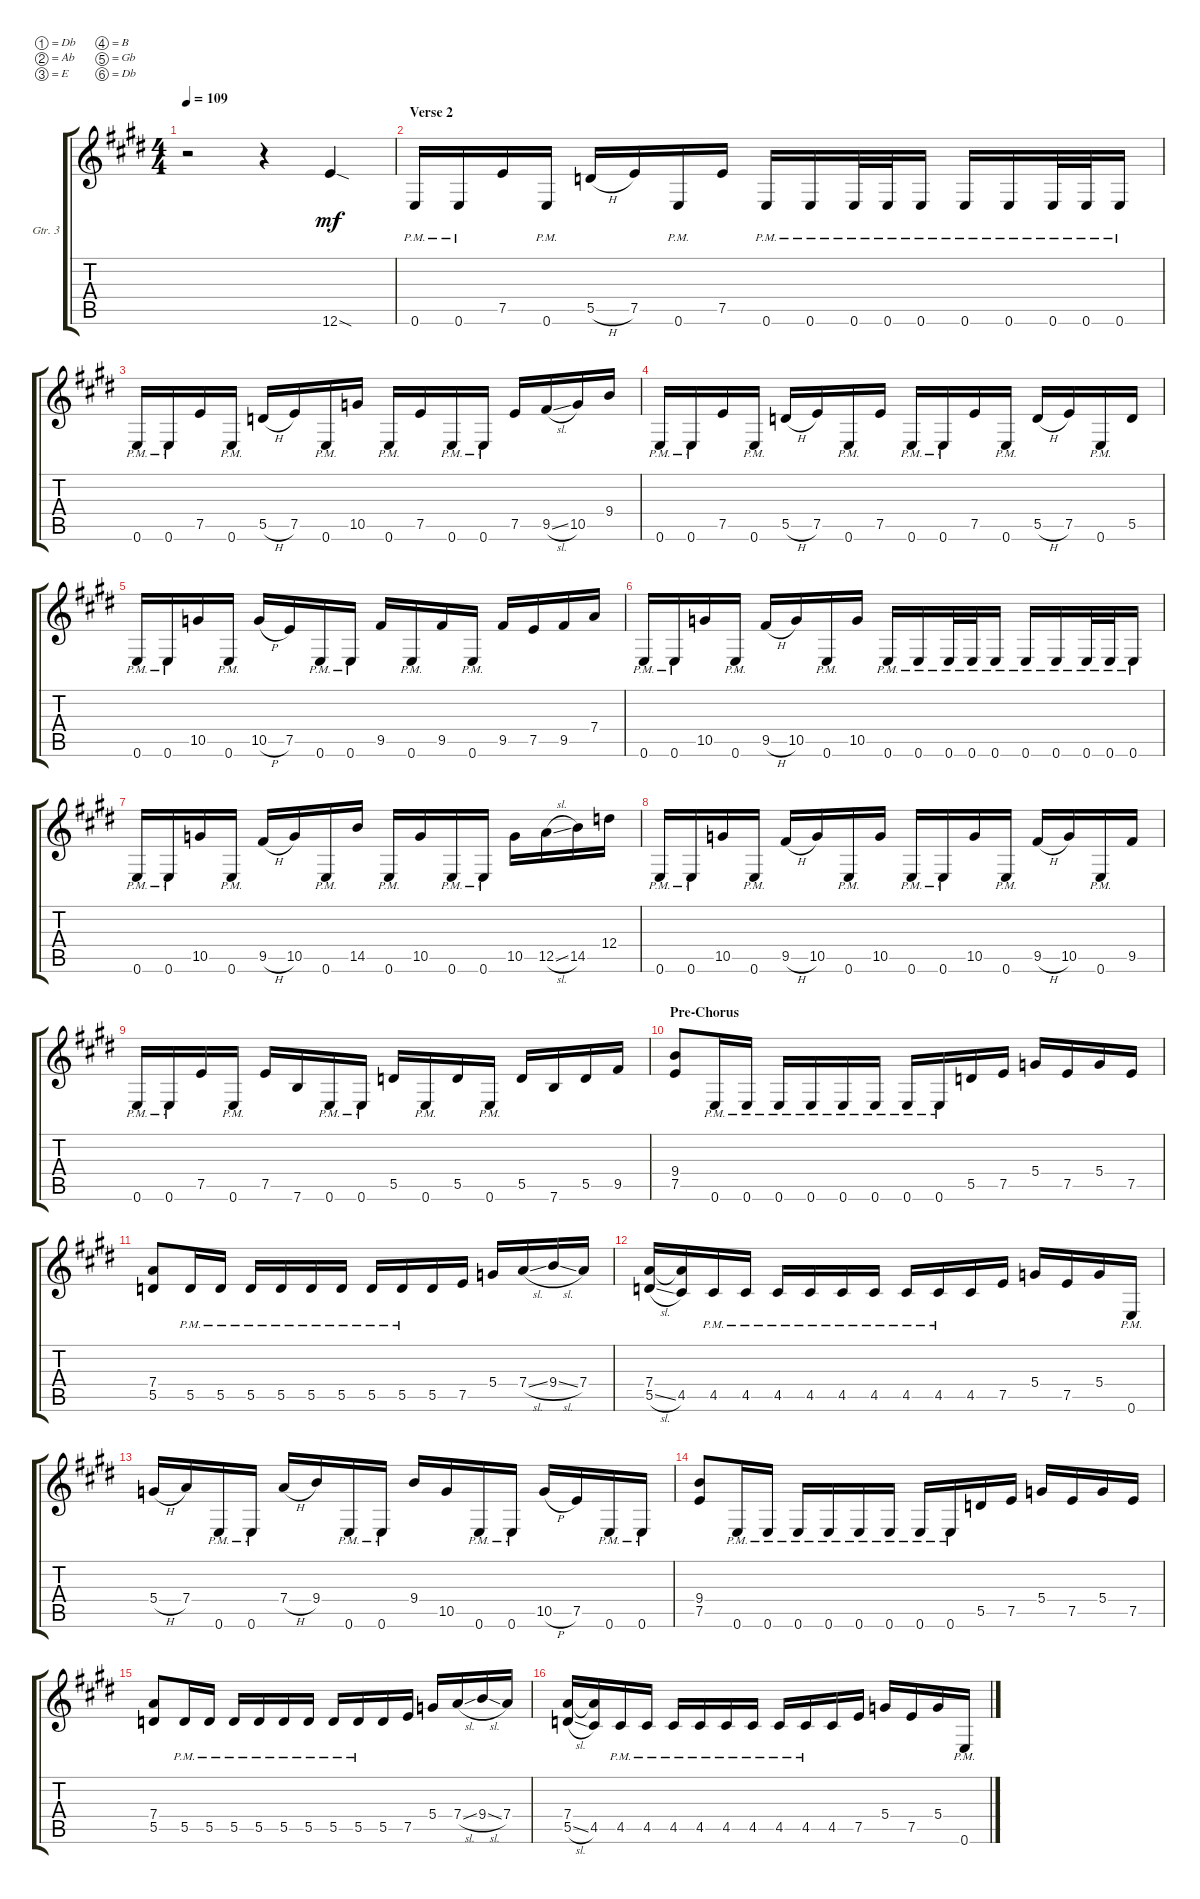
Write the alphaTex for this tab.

\defaultSystemsLayout 4
\bracketExtendMode groupsimilarinstruments
\firstSystemTrackNameOrientation horizontal
\otherSystemsTrackNameOrientation horizontal
\track ("Guitar 3" "Gtr. 3") {instrument distortionguitar}
\staff {score tabs}
\tuning (Db4 Ab3 E3 B2 Gb2 Db2)
\displaytranspose 15
\ts (4 4)
\tempo 109
\clef g2
\ks c#minor
r.2{dy mf} r.4 12.6{sod}.4 |
\section ("" "Verse 2")
0.6{pm}.16 0.6{pm}.16 7.5.16 0.6{pm}.16 5.5{h}.16 7.5.16 0.6{pm}.16 7.5.16 0.6{pm}.16 0.6{pm}.16 0.6{pm}.32 0.6{pm}.32 0.6{pm}.16 0.6{pm}.16 0.6{pm}.16 0.6{pm}.32 0.6{pm}.32 0.6{pm}.16 |
0.6{pm}.16 0.6{pm}.16 7.5.16 0.6{pm}.16 5.5{h}.16 7.5.16 0.6{pm}.16 10.5.16 0.6{pm}.16 7.5.16 0.6{pm}.16 0.6{pm}.16 7.5.16 9.5{sl}.16 10.5.16 9.4.16 |
0.6{pm}.16 0.6{pm}.16 7.5.16 0.6{pm}.16 5.5{h}.16 7.5.16 0.6{pm}.16 7.5.16 0.6{pm}.16 0.6{pm}.16 7.5.16 0.6{pm}.16 5.5{h}.16 7.5.16 0.6{pm}.16 5.5.16 |
0.6{pm}.16 0.6{pm}.16 10.5.16 0.6{pm}.16 10.5{h}.16 7.5.16 0.6{pm}.16 0.6{pm}.16 9.5.16 0.6{pm}.16 9.5.16 0.6{pm}.16 9.5.16 7.5.16 9.5.16 7.4.16 |
0.6{pm}.16 0.6{pm}.16 10.5.16 0.6{pm}.16 9.5{h}.16 10.5.16 0.6{pm}.16 10.5.16 0.6{pm}.16 0.6{pm}.16 0.6{pm}.32 0.6{pm}.32 0.6{pm}.16 0.6{pm}.16 0.6{pm}.16 0.6{pm}.32 0.6{pm}.32 0.6{pm}.16 |
0.6{pm}.16 0.6{pm}.16 10.5.16 0.6{pm}.16 9.5{h}.16 10.5.16 0.6{pm}.16 14.5.16 0.6{pm}.16 10.5.16 0.6{pm}.16 0.6{pm}.16 10.5.16 12.5{sl}.16 14.5.16 12.4.16 |
0.6{pm}.16 0.6{pm}.16 10.5.16 0.6{pm}.16 9.5{h}.16 10.5.16 0.6{pm}.16 10.5.16 0.6{pm}.16 0.6{pm}.16 10.5.16 0.6{pm}.16 9.5{h}.16 10.5.16 0.6{pm}.16 9.5.16 |
0.6{pm}.16 0.6{pm}.16 7.5.16 0.6{pm}.16 7.5.16 7.6.16 0.6{pm}.16 0.6{pm}.16 5.5.16 0.6{pm}.16 5.5.16 0.6{pm}.16 5.5.16 7.6.16 5.5.16 9.5.16 |
\section ("" "Pre-Chorus")
(7.5 9.4).8 0.6{pm}.16 0.6{pm}.16 0.6{pm}.16 0.6{pm}.16 0.6{pm}.16 0.6{pm}.16 0.6{pm}.16 0.6{pm}.16 5.5.16 7.5.16 5.4.16 7.5.16 5.4.16 7.5.16 |
(7.4 5.5).8 5.5{pm}.16 5.5{pm}.16 5.5{pm}.16 5.5{pm}.16 5.5{pm}.16 5.5{pm}.16 5.5{pm}.16 5.5{pm}.16 5.5.16 7.5.16 5.4.16 7.4{sl}.16 9.4{sl}.16 7.4.16 |
(7.4 5.5{sl}).16 (4.5 7.4{t}).16 4.5{pm}.16 4.5{pm}.16 4.5{pm}.16 4.5{pm}.16 4.5{pm}.16 4.5{pm}.16 4.5{pm}.16 4.5{pm}.16 4.5.16 7.5.16 5.4.16 7.5.16 5.4.16 0.6{pm}.16 |
5.4{h}.16 7.4.16 0.6{pm}.16 0.6{pm}.16 7.4{h}.16 9.4.16 0.6{pm}.16 0.6{pm}.16 9.4.16 10.5.16 0.6{pm}.16 0.6{pm}.16 10.5{h}.16 7.5.16 0.6{pm}.16 0.6{pm}.16 |
(7.5 9.4).8 0.6{pm}.16 0.6{pm}.16 0.6{pm}.16 0.6{pm}.16 0.6{pm}.16 0.6{pm}.16 0.6{pm}.16 0.6{pm}.16 5.5.16 7.5.16 5.4.16 7.5.16 5.4.16 7.5.16 |
(7.4 5.5).8 5.5{pm}.16 5.5{pm}.16 5.5{pm}.16 5.5{pm}.16 5.5{pm}.16 5.5{pm}.16 5.5{pm}.16 5.5{pm}.16 5.5.16 7.5.16 5.4.16 7.4{sl}.16 9.4{sl}.16 7.4.16 |
(7.4 5.5{sl}).16 (4.5 7.4{t}).16 4.5{pm}.16 4.5{pm}.16 4.5{pm}.16 4.5{pm}.16 4.5{pm}.16 4.5{pm}.16 4.5{pm}.16 4.5{pm}.16 4.5.16 7.5.16 5.4.16 7.5.16 5.4.16 0.6{pm}.16
